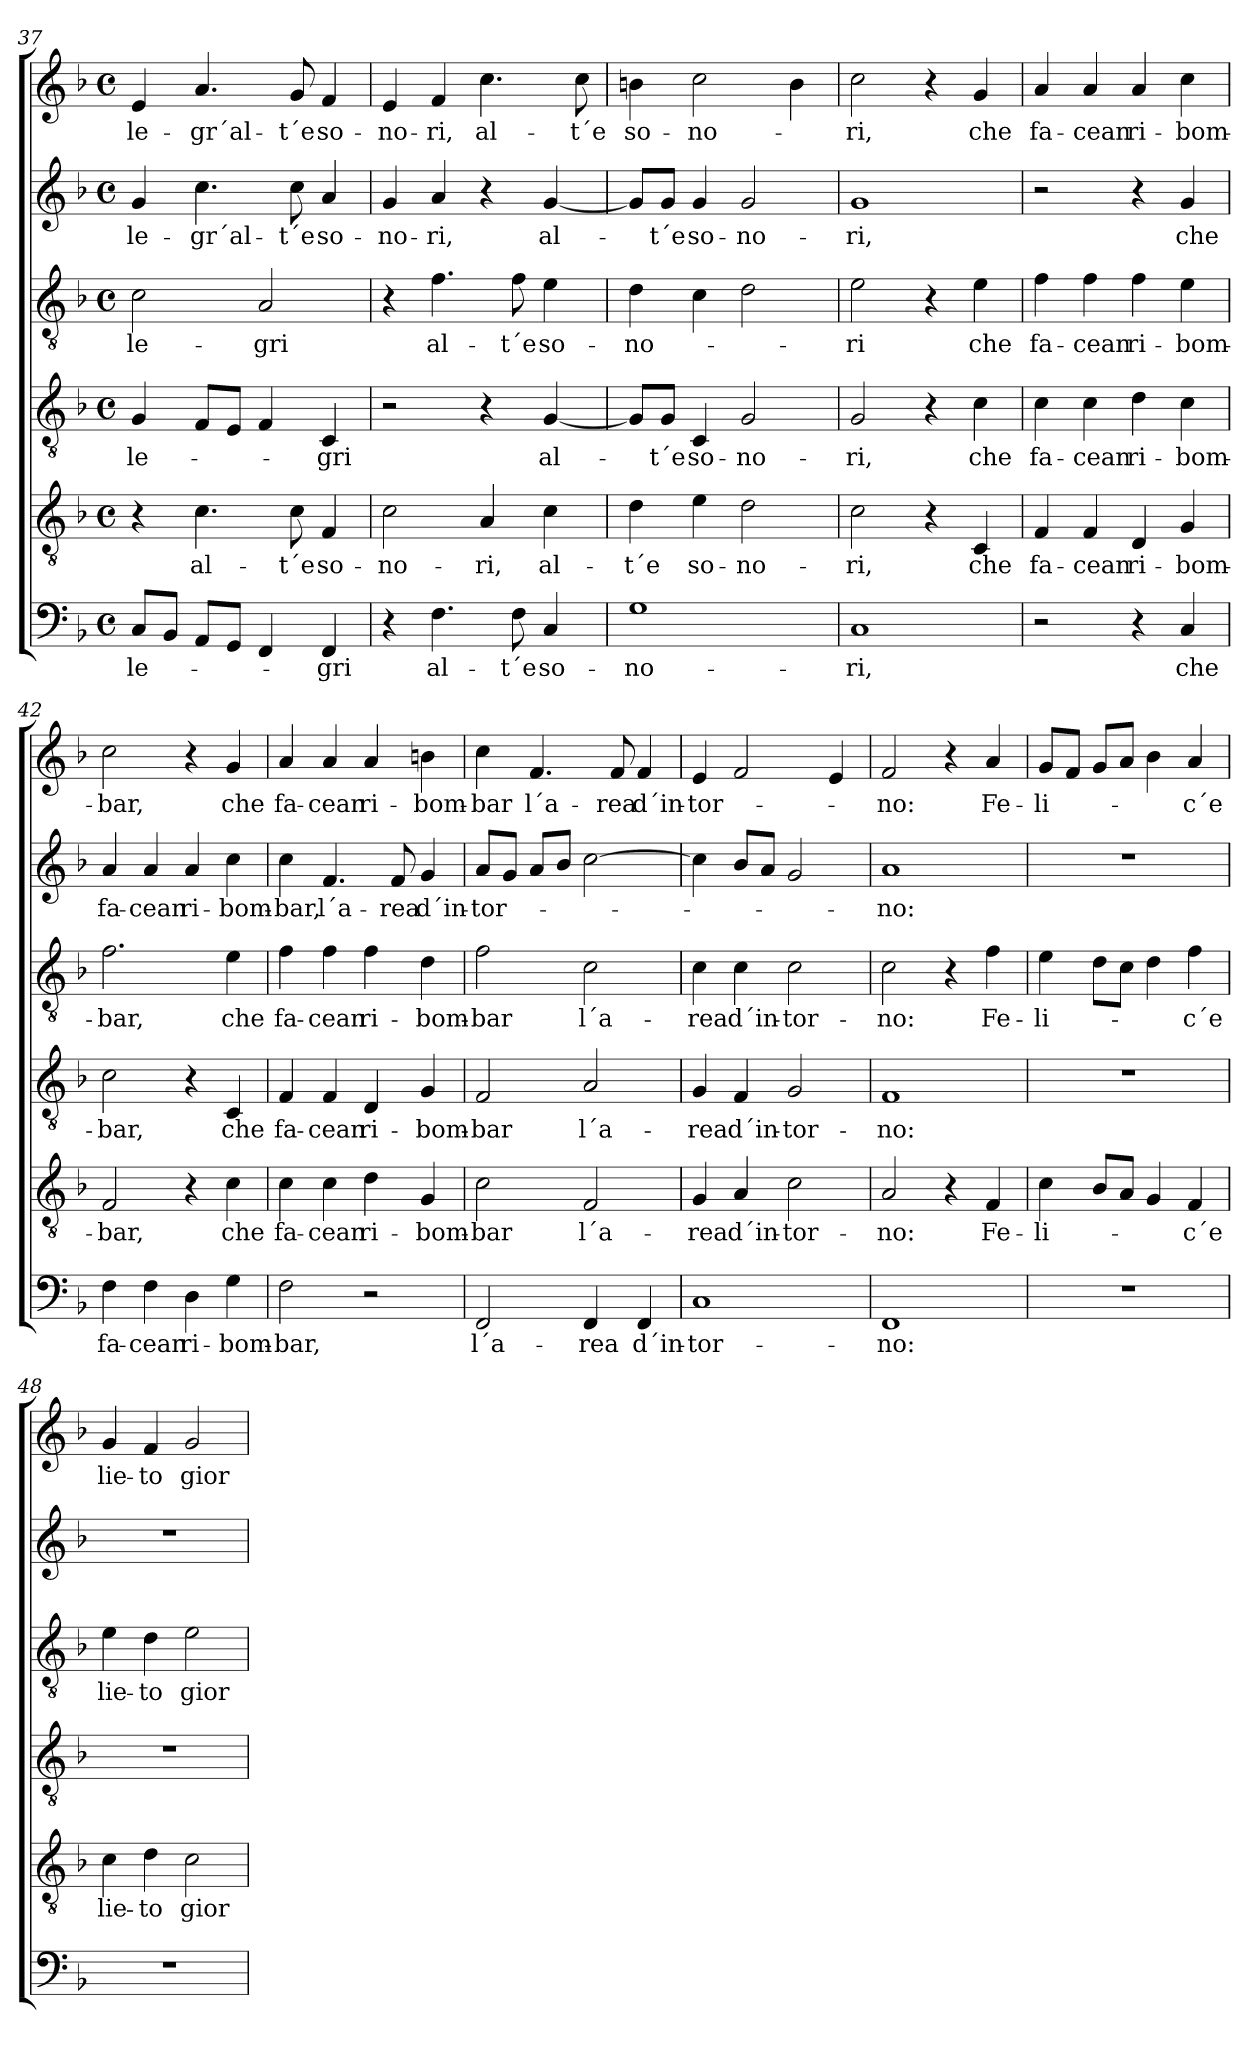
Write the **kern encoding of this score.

**kern	**text	**kern	**text	**kern	**text	**kern	**text	**kern	**text	**kern	**text
*part6	*part6	*part5	*part5	*part4	*part4	*part3	*part3	*part2	*part2	*part1	*part1
*staff6	*staff6	*staff5	*staff5	*staff4	*staff4	*staff3	*staff3	*staff2	*staff2	*staff1	*staff1
*clefF4	*	*clefGv2	*	*clefGv2	*	*clefGv2	*	*clefG2	*	*clefG2	*
*k[b-]	*	*k[b-]	*	*k[b-]	*	*k[b-]	*	*k[b-]	*	*k[b-]	*
*F:	*	*F:	*	*F:	*	*F:	*	*F:	*	*F:	*
*M4/4	*	*M4/4	*	*M4/4	*	*M4/4	*	*M4/4	*	*M4/4	*
*met(c)	*	*met(c)	*	*met(c)	*	*met(c)	*	*met(c)	*	*met(c)	*
=37	=37	=37	=37	=37	=37	=37	=37	=37	=37	=37	=37
8C/L	-le-	4r	.	4G/	-le-	2c\	-le-	4g/	-le-	4e/	-le-
8BB-/J	.	.	.	.	.	.	.	.	.	.	.
8AA/L	.	4.c\	al-	8F/L	.	.	.	4.cc\	-gr´al-	4.a/	-gr´al-
8GG/J	.	.	.	8E/J	.	.	.	.	.	.	.
4FF/	.	.	.	4F/	.	2A/	-gri	.	.	.	.
.	.	8c\	-t´e	.	.	.	.	8cc\	-t´e	8g/	-t´e
4FF/	-gri	4F/	so-	4C/	-gri	.	.	4a/	so-	4f/	so-
=38	=38	=38	=38	=38	=38	=38	=38	=38	=38	=38	=38
4r	.	2c\	-no-	2r	.	4r	.	4g/	-no-	4e/	-no-
4.F\	al-	.	.	.	.	4.f\	al-	4a/	-ri,	4f/	-ri,
.	.	4A/	-ri,	4r	.	.	.	4r	.	4.cc\	al-
8F\	-t´e	.	.	.	.	8f\	-t´e	.	.	.	.
4C/	so-	4c\	al-	[4G/	al-	4e\	so-	[4g/	al-	.	.
.	.	.	.	.	.	.	.	.	.	8cc\	-t´e
=39	=39	=39	=39	=39	=39	=39	=39	=39	=39	=39	=39
1G	-no-	4d\	-t´e	8G/L]	.	4d\	-no-	8g/L]	.	4bn\	so-
.	.	.	.	8G/J	-t´e	.	.	8g/J	-t´e	.	.
.	.	4e\	so-	4C/	so-	4c\	.	4g/	so-	2cc\	-no-
.	.	2d\	-no-	2G/	-no-	2d\	.	2g/	-no-	.	.
.	.	.	.	.	.	.	.	.	.	4b\	.
=40	=40	=40	=40	=40	=40	=40	=40	=40	=40	=40	=40
1C	-ri,	2c\	-ri,	2G/	-ri,	2e\	-ri	1g	-ri,	2cc\	-ri,
.	.	4r	.	4r	.	4r	.	.	.	4r	.
.	.	4C/	che	4c\	che	4e\	che	.	.	4g/	che
!!LO:PB:g=z
=41	=41	=41	=41	=41	=41	=41	=41	=41	=41	=41	=41
2r	.	4F/	fa-	4c\	fa-	4f\	fa-	2r	.	4a/	fa-
.	.	4F/	-cean	4c\	-cean	4f\	-cean	.	.	4a/	-cean
4r	.	4D/	ri-	4d\	ri-	4f\	ri-	4r	.	4a/	ri-
4C/	che	4G/	-bom-	4c\	-bom-	4e\	-bom-	4g/	che	4cc\	-bom-
=42	=42	=42	=42	=42	=42	=42	=42	=42	=42	=42	=42
4F\	fa-	2F/	-bar,	2c\	-bar,	2.f\	-bar,	4a/	fa-	2cc\	-bar,
4F\	-cean	.	.	.	.	.	.	4a/	-cean	.	.
4D\	ri-	4r	.	4r	.	.	.	4a/	ri-	4r	.
4G\	-bom-	4c\	che	4C/	che	4e\	che	4cc\	-bom-	4g/	che
=43	=43	=43	=43	=43	=43	=43	=43	=43	=43	=43	=43
2F\	-bar,	4c\	fa-	4F/	fa-	4f\	fa-	4cc\	-bar,	4a/	fa-
.	.	4c\	-cean	4F/	-cean	4f\	-cean	4.f/	l´a-	4a/	-cean
2r	.	4d\	ri-	4D/	ri-	4f\	ri-	.	.	4a/	ri-
.	.	.	.	.	.	.	.	8f/	-rea	.	.
.	.	4G/	-bom-	4G/	-bom-	4d\	-bom-	4g/	d´in-	4bn\	-bom-
=44	=44	=44	=44	=44	=44	=44	=44	=44	=44	=44	=44
2FF/	l´a-	2c\	-bar	2F/	-bar	2f\	-bar	8a/L	-tor-	4cc\	-bar
.	.	.	.	.	.	.	.	8g/J	.	.	.
.	.	.	.	.	.	.	.	8a/L	.	4.f/	l´a-
.	.	.	.	.	.	.	.	8b-/J	.	.	.
4FF/	-rea	2F/	l´a-	2A/	l´a-	2c\	l´a-	[2cc\	.	.	.
.	.	.	.	.	.	.	.	.	.	8f/	-rea
4FF/	d´in-	.	.	.	.	.	.	.	.	4f/	d´in-
=45	=45	=45	=45	=45	=45	=45	=45	=45	=45	=45	=45
1C	-tor-	4G/	-rea	4G/	-rea	4c\	-rea	4cc\]	.	4e/	-tor-
.	.	4A/	d´in-	4F/	d´in-	4c\	d´in-	8b-/L	.	2f/	.
.	.	.	.	.	.	.	.	8a/J	.	.	.
.	.	2c\	-tor-	2G/	-tor-	2c\	-tor-	2g/	.	.	.
.	.	.	.	.	.	.	.	.	.	4e/	.
=46	=46	=46	=46	=46	=46	=46	=46	=46	=46	=46	=46
1FF	-no:	2A/	-no:	1F	-no:	2c\	-no:	1a	-no:	2f/	-no:
.	.	4r	.	.	.	4r	.	.	.	4r	.
.	.	4F/	Fe-	.	.	4f\	Fe-	.	.	4a/	Fe-
!!LO:LB:g=z
=47	=47	=47	=47	=47	=47	=47	=47	=47	=47	=47	=47
1r	.	4c\	-li-	1r	.	4e\	-li-	1r	.	8g/L	-li-
.	.	.	.	.	.	.	.	.	.	8f/J	.
.	.	8B-/L	.	.	.	8d\L	.	.	.	8g/L	.
.	.	8A/J	.	.	.	8c\J	.	.	.	8a/J	.
.	.	4G/	.	.	.	4d\	.	.	.	4b-\	.
.	.	4F/	-c´e	.	.	4f\	-c´e	.	.	4a/	-c´e
=48	=48	=48	=48	=48	=48	=48	=48	=48	=48	=48	=48
1r	.	4c\	lie-	1r	.	4e\	lie-	1r	.	4g/	lie-
.	.	4d\	-to	.	.	4d\	-to	.	.	4f/	-to
.	.	2c\	gior-	.	.	2e\	gior-	.	.	2g/	gior-
=	=	=	=	=	=	=	=	=	=	=	=
*-	*-	*-	*-	*-	*-	*-	*-	*-	*-	*-	*-
